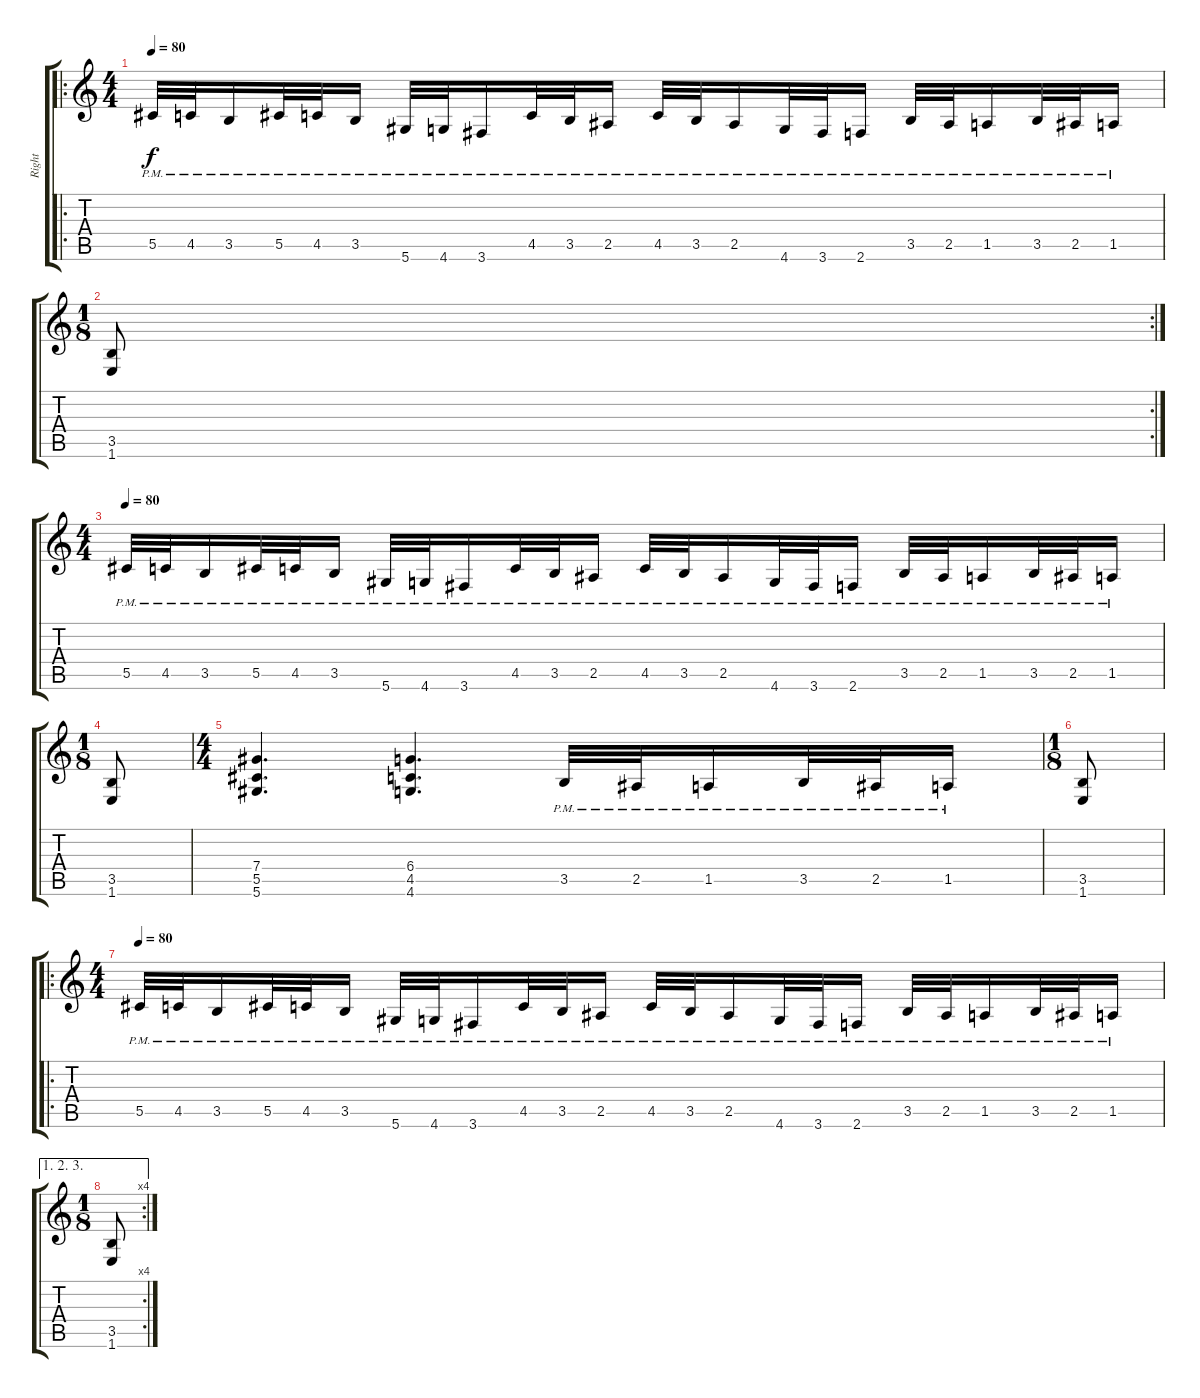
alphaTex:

\track ("Right" "Right") {instrument distortionguitar}
\staff {score tabs}
\tuning (Eb4 Bb3 Gb3 Db3 Ab2 Eb2) {hide}
\ro
\ts (4 4)
\tempo 80
\clef g2
\ks c
5.5{pm}.32{dy f} 4.5{pm}.32 3.5{pm}.16 5.5{pm}.32 4.5{pm}.32 3.5{pm}.16 5.6{pm}.32 4.6{pm}.32 3.6{pm}.16 4.5{pm}.32 3.5{pm}.32 2.5{pm}.16 4.5{pm}.32 3.5{pm}.32 2.5{pm}.16 4.6{pm}.32 3.6{pm}.32 2.6{pm}.16 3.5{pm}.32 2.5{pm}.32 1.5{pm}.16 3.5{pm}.32 2.5{pm}.32 1.5{pm}.16 |
\rc 2
\ts (1 8)
(3.5 1.6).8 |
\ts (4 4)
\tempo 80
5.5{pm}.32 4.5{pm}.32 3.5{pm}.16 5.5{pm}.32 4.5{pm}.32 3.5{pm}.16 5.6{pm}.32 4.6{pm}.32 3.6{pm}.16 4.5{pm}.32 3.5{pm}.32 2.5{pm}.16 4.5{pm}.32 3.5{pm}.32 2.5{pm}.16 4.6{pm}.32 3.6{pm}.32 2.6{pm}.16 3.5{pm}.32 2.5{pm}.32 1.5{pm}.16 3.5{pm}.32 2.5{pm}.32 1.5{pm}.16 |
\ts (1 8)
(3.5 1.6).8 |
\ts (4 4)
(7.4 5.5 5.6).4{d} (6.4 4.5 4.6).4{d} 3.5{pm}.32 2.5{pm}.32 1.5{pm}.16 3.5{pm}.32 2.5{pm}.32 1.5{pm}.16 |
\ts (1 8)
(3.5 1.6).8 |
\ro
\ts (4 4)
\tempo 80
5.5{pm}.32 4.5{pm}.32 3.5{pm}.16 5.5{pm}.32 4.5{pm}.32 3.5{pm}.16 5.6{pm}.32 4.6{pm}.32 3.6{pm}.16 4.5{pm}.32 3.5{pm}.32 2.5{pm}.16 4.5{pm}.32 3.5{pm}.32 2.5{pm}.16 4.6{pm}.32 3.6{pm}.32 2.6{pm}.16 3.5{pm}.32 2.5{pm}.32 1.5{pm}.16 3.5{pm}.32 2.5{pm}.32 1.5{pm}.16 |
\ae (1 2 3)
\rc 4
\ts (1 8)
(3.5 1.6).8
